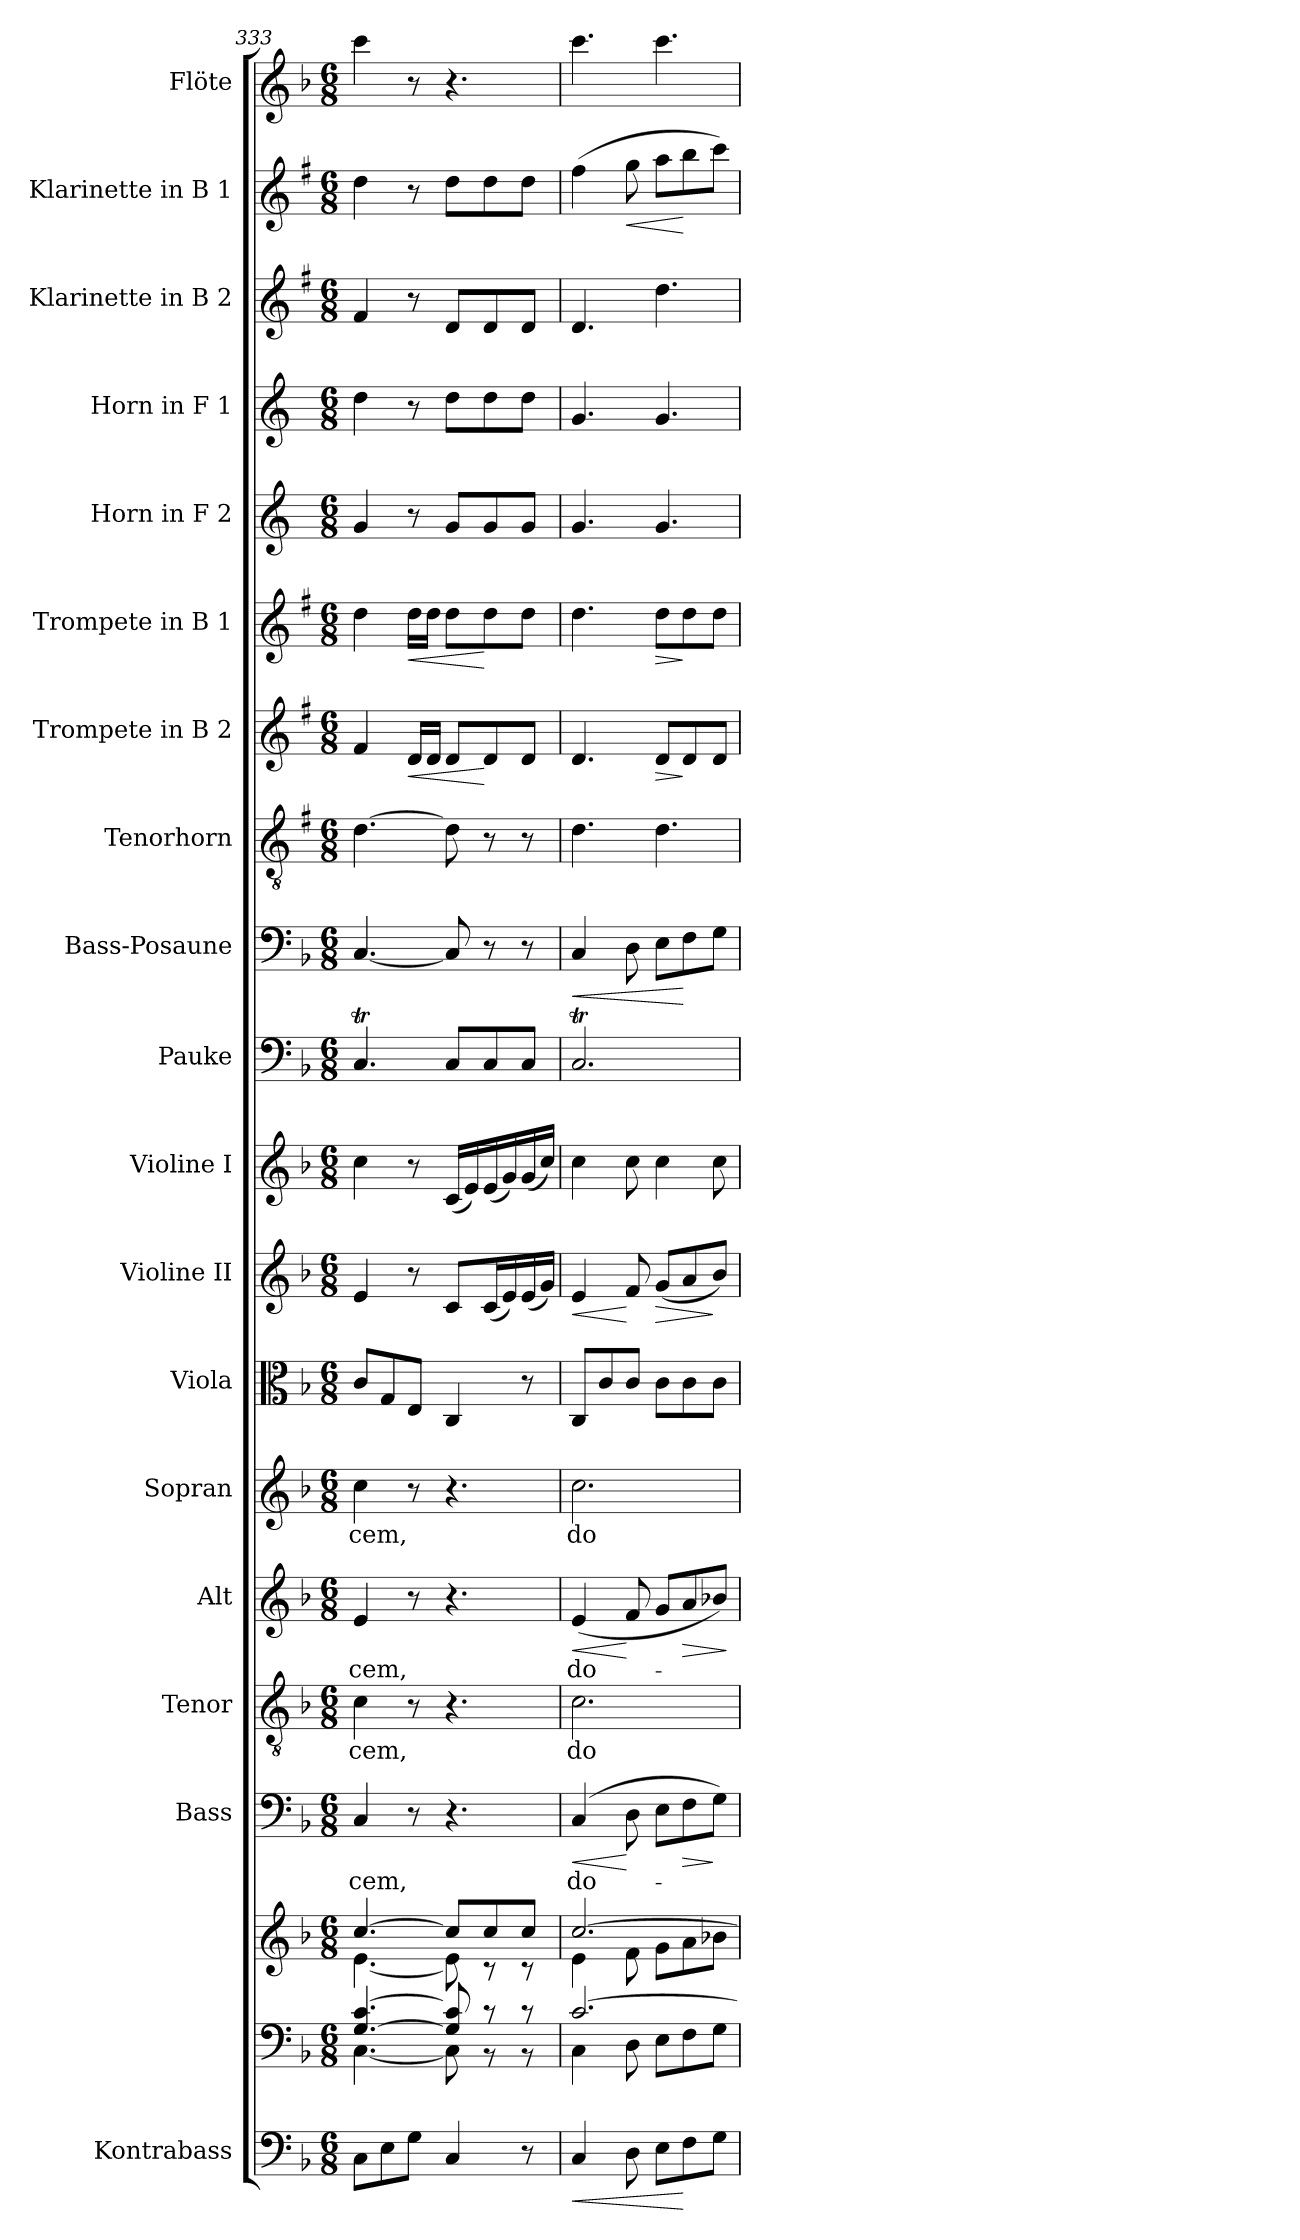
**kern	**dynam	**kern	**kern	**kern	**text	**dynam	**kern	**text	**kern	**text	**dynam	**kern	**text	**kern	**kern	**dynam	**kern	**kern	**kern	**dynam	**kern	**kern	**dynam	**kern	**dynam	**kern	**kern	**kern	**kern	**dynam	**kern
*part19	*part19	*part18	*part18	*part17	*part17	*part17	*part16	*part16	*part15	*part15	*part15	*part14	*part14	*part13	*part12	*part12	*part11	*part10	*part9	*part9	*part8	*part7	*part7	*part6	*part6	*part5	*part4	*part3	*part2	*part2	*part1
*staff20	*staff20	*staff19	*staff18	*staff17	*staff17	*staff17	*staff16	*staff16	*staff15	*staff15	*staff15	*staff14	*staff14	*staff13	*staff12	*staff12	*staff11	*staff10	*staff9	*staff9	*staff8	*staff7	*staff7	*staff6	*staff6	*staff5	*staff4	*staff3	*staff2	*staff2	*staff1
*I"Kontrabass	*	*	*	*I"Bass	*	*	*I"Tenor	*	*I"Alt	*	*	*I"Sopran	*	*I"Viola	*I"Violine II	*	*I"Violine I	*I"Pauke	*I"Bass-Posaune	*	*I"Tenorhorn	*I"Trompete in B 2	*	*I"Trompete in B 1	*	*I"Horn in F 2	*I"Horn in F 1	*I"Klarinette in B 2	*I"Klarinette in B 1	*	*I"Flöte
*I'Kb.	*	*	*	*I'B	*	*	*I'T	*	*I'A	*	*	*I'S	*	*I'Vla.	*I'Vl. II	*	*I'Vl. I	*I'Pk.	*I'B. Pos.	*	*I'T	*	*	*	*	*I'Hrn. 2	*I'Hrn. 1	*	*	*	*I'Fl.
*clefF4	*	*clefF4	*clefG2	*clefF4	*	*	*clefGv2	*	*clefG2	*	*	*clefG2	*	*clefC3	*clefG2	*	*clefG2	*clefF4	*clefF4	*	*clefGv2	*clefG2	*	*clefG2	*	*clefG2	*clefG2	*clefG2	*clefG2	*	*clefG2
*ITrd7c12	*	*	*	*	*	*	*	*	*	*	*	*	*	*	*	*	*	*	*	*	*ITrd1c2	*ITrd1c2	*	*ITrd1c2	*	*ITrd4c7	*ITrd4c7	*ITrd1c2	*ITrd1c2	*	*
*k[b-]	*	*k[b-]	*k[b-]	*k[b-]	*	*	*k[b-]	*	*k[b-]	*	*	*k[b-]	*	*k[b-]	*k[b-]	*	*k[b-]	*k[b-]	*k[b-]	*	*k[b-]	*k[b-]	*	*k[b-]	*	*k[b-]	*k[b-]	*k[b-]	*k[b-]	*	*k[b-]
*F:	*	*F:	*F:	*F:	*	*	*F:	*	*F:	*	*	*F:	*	*F:	*F:	*	*F:	*F:	*F:	*	*F:	*F:	*	*F:	*	*F:	*F:	*F:	*F:	*	*F:
*M6/8	*	*M6/8	*M6/8	*M6/8	*	*	*M6/8	*	*M6/8	*	*	*M6/8	*	*M6/8	*M6/8	*	*M6/8	*M6/8	*M6/8	*	*M6/8	*M6/8	*	*M6/8	*	*M6/8	*M6/8	*M6/8	*M6/8	*	*M6/8
=333	=333	=333	=333	=333	=333	=333	=333	=333	=333	=333	=333	=333	=333	=333	=333	=333	=333	=333	=333	=333	=333	=333	=333	=333	=333	=333	=333	=333	=333	=333	=333
*	*	*^	*^	*	*	*	*	*	*	*	*	*	*	*	*	*	*	*	*	*	*	*	*	*	*	*	*	*	*	*	*
!	!	!	!	!	!	!	!LO:LY:b	!	!	!LO:LY:b	!	!LO:LY:b	!	!	!LO:LY:b	!	!	!	!	!	!	!	!	!	!	!	!	!	!	!	!	!	!
8CC\L	.	[>4.G/ [>4.c/	[<4.C\	[>4.cc/	[<4.e\	4C/	-cem,	.	4c\	-cem,	4e/	-cem,	.	4cc\	-cem,	8c/L	4e/	.	4cc\	4.CT/	[4.C/	.	[4.c\	4e/	.	4cc\	.	4c/	4g\	4e/	4cc\	.	4ccc\
8EE\	.	.	.	.	.	.	.	.	.	.	.	.	.	.	.	8G/	.	.	.	.	.	.	.	.	.	.	.	.	.	.	.	.	.
!	!	!	!	!	!	!	!	!	!	!	!	!	!	!	!	!	!	!	!	!	!	!	!	!	!LO:HP:b	!	!LO:HP:b	!	!	!	!	!	!
8GG\J	.	.	.	.	.	8r	.	.	8r	.	8r	.	.	8r	.	8E/J	8r	.	8r	.	.	.	.	16c/LL	<	16cc\LL	<	8r	8r	8r	8r	.	8r
.	.	.	.	.	.	.	.	.	.	.	.	.	.	.	.	.	.	.	.	.	.	.	.	16c/JJ	.	16cc\JJ	.	.	.	.	.	.	.
4CC/	.	8G/] 8c/]	8C\]	8cc/L]	8e\]	4.r	.	.	4.r	.	4.r	.	.	4.r	.	4C/	8c/L	.	(<16c/LL	8C/L	8C/]	.	8c\]	8c/L	.	8cc\L	.	8c/L	8g\L	8c/L	8cc\L	.	4.r
.	.	.	.	.	.	.	.	.	.	.	.	.	.	.	.	.	.	.	16e/)	.	.	.	.	.	.	.	.	.	.	.	.	.	.
.	.	8r	8r	8cc/	8rc	.	.	.	.	.	.	.	.	.	.	.	(<16c/L	.	(<16e/	8C/	8r	.	8r	8c/	[	8cc\	[	8c/	8g\	8c/	8cc\	.	.
.	.	.	.	.	.	.	.	.	.	.	.	.	.	.	.	.	16e/)	.	16g/)	.	.	.	.	.	.	.	.	.	.	.	.	.	.
8r	.	8r	8r	8cc/J	8rc	.	.	.	.	.	.	.	.	.	.	8r	(<16e/	.	(<16g/	8C/J	8r	.	8r	8c/J	.	8cc\J	.	8c/J	8g\J	8c/J	8cc\J	.	.
.	.	.	.	.	.	.	.	.	.	.	.	.	.	.	.	.	16g/JJ)	.	16cc/JJ)	.	.	.	.	.	.	.	.	.	.	.	.	.	.
=334	=334	=334	=334	=334	=334	=334	=334	=334	=334	=334	=334	=334	=334	=334	=334	=334	=334	=334	=334	=334	=334	=334	=334	=334	=334	=334	=334	=334	=334	=334	=334	=334	=334
!	!LO:HP:b	!	!	!	!	!	!LO:LY:b	!LO:HP:b	!	!LO:LY:b	!	!LO:LY:b	!LO:HP:b	!	!LO:LY:b	!	!	!LO:HP:b	!	!	!	!LO:HP:b	!	!	!	!	!	!	!	!	!	!	!
4CC/	<	[>2.c/	4C\	[>2.cc/	4e\	(4C/	do-	<	2.c\	do-	(<4e/	do-	<	2.cc\	do-	8C/L	4e/	<	4cc\	2.CT/	4C/	<	4.c\	4.c/	.	4.cc\	.	4.c/	4.c/	4.c/	(>4ee\	.	4.ccc\
.	.	.	.	.	.	.	.	.	.	.	.	.	.	.	.	8c/	.	.	.	.	.	.	.	.	.	.	.	.	.	.	.	.	.
!	!	!	!	!	!	!	!	!	!	!	!	!	!	!	!	!	!	!	!	!	!	!	!	!	!	!	!	!	!	!	!	!LO:HP:b	!
8DD\	.	.	8D\	.	8f\	8D\	.	[	.	.	8f/	.	[	.	.	8c/J	8f/	[	8cc\	.	8D\	.	.	.	.	.	.	.	.	.	8ff\	<	.
!	!	!	!	!	!	!	!	!	!	!	!	!	!	!	!	!	!	!LO:HP:b	!	!	!	!	!	!	!LO:HP:b	!	!LO:HP:b	!	!	!	!	!	!
8EE\L	.	.	8E\L	.	8g\L	8E\L	.	.	.	.	8g/L	.	.	.	.	8c\L	(<8g/L	>	4cc\	.	8E\L	.	4.c\	8c/L	>	8cc\L	>	4.c/	4.c/	4.cc\	8gg\L	.	4.ccc\
!	!	!	!	!	!	!	!	!LO:HP:b	!	!	!	!	!LO:HP:b	!	!	!	!	!	!	!	!	!	!	!	!	!	!	!	!	!	!	!	!
8FF\	[	.	8F\	.	8a\	8F\	.	>	.	.	8a/	.	>	.	.	8c\	8a/	.	.	.	8F\	[	.	8c/	]	8cc\	]	.	.	.	8aa\	[	.
8GG\J	.	.	8G\J	.	8b-X\J	8G\J)	.	]	.	.	8b-X/J)	.	.	.	.	8c\J	8b-/J)	]	8cc\	.	8G\J	.	.	8c/J	.	8cc\J	.	.	.	.	8bb-\J)	.	.
*	*	*v	*v	*	*	*	*	*	*	*	*	*	*	*	*	*	*	*	*	*	*	*	*	*	*	*	*	*	*	*	*	*	*
*	*	*	*v	*v	*	*	*	*	*	*	*	*	*	*	*	*	*	*	*	*	*	*	*	*	*	*	*	*	*	*	*	*
.	.	.	.	.	.	.	.	.	.	.	]	.	.	.	.	.	.	.	.	.	.	.	.	.	.	.	.	.	.	.	.
=	=	=	=	=	=	=	=	=	=	=	=	=	=	=	=	=	=	=	=	=	=	=	=	=	=	=	=	=	=	=	=
*-	*-	*-	*-	*-	*-	*-	*-	*-	*-	*-	*-	*-	*-	*-	*-	*-	*-	*-	*-	*-	*-	*-	*-	*-	*-	*-	*-	*-	*-	*-	*-
